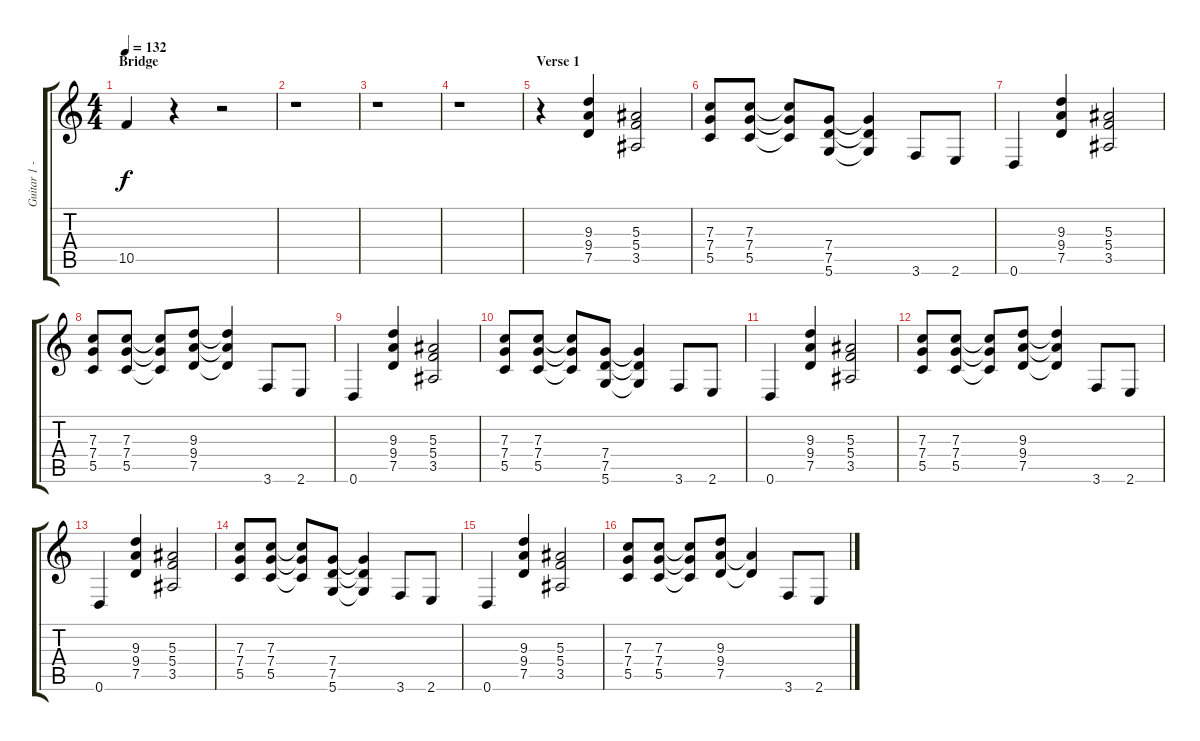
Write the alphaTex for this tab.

\track ("Guitar 1 - Paul Quinn" "Guitar 1 -") {instrument distortionguitar}
\staff {score tabs}
\tuning (D4 A3 F3 C3 G2 D2) {hide}
\ts (4 4)
\section ("" "Bridge")
\tempo 132
\clef g2
\ks c
10.5{t}.4{dy f} r.4 r.2 |
r.1 |
r.1 |
r.1 |
\section ("" "Verse 1")
r.4 (9.3 9.4 7.5).4 (5.3 5.4 3.5).2 |
(7.3 7.4 5.5).8 (7.3 7.4 5.5).8 (7.3{t} 7.4{t} 5.5{t}).8 (7.4 7.5 5.6).8 (7.4{t} 7.5{t} 5.6{t}).4 3.6.8 2.6.8 |
0.6.4 (9.3 9.4 7.5).4 (5.3 5.4 3.5).2 |
(7.3 7.4 5.5).8 (7.3 7.4 5.5).8 (7.3{t} 7.4{t} 5.5{t}).8 (9.3 9.4 7.5).8 (9.3{t} 9.4{t} 7.5{t}).4 3.6.8 2.6.8 |
0.6.4 (9.3 9.4 7.5).4 (5.3 5.4 3.5).2 |
(7.3 7.4 5.5).8 (7.3 7.4 5.5).8 (7.3{t} 7.4{t} 5.5{t}).8 (7.4 7.5 5.6).8 (7.4{t} 7.5{t} 5.6{t}).4 3.6.8 2.6.8 |
0.6.4 (9.3 9.4 7.5).4 (5.3 5.4 3.5).2 |
(7.3 7.4 5.5).8 (7.3 7.4 5.5).8 (7.3{t} 7.4{t} 5.5{t}).8 (9.3 9.4 7.5).8 (9.3{t} 9.4{t} 7.5{t}).4 3.6.8 2.6.8 |
0.6.4 (9.3 9.4 7.5).4 (5.3 5.4 3.5).2 |
(7.3 7.4 5.5).8 (7.3 7.4 5.5).8 (7.3{t} 7.4{t} 5.5{t}).8 (7.4 7.5 5.6).8 (7.4{t} 7.5{t} 5.6{t}).4 3.6.8 2.6.8 |
0.6.4 (9.3 9.4 7.5).4 (5.3 5.4 3.5).2 |
(7.3 7.4 5.5).8 (7.3 7.4 5.5).8 (7.3{t} 7.4{t} 5.5{t}).8 (9.3 9.4 7.5).8 (9.4{t} 7.5{t}).4 3.6.8 2.6.8
